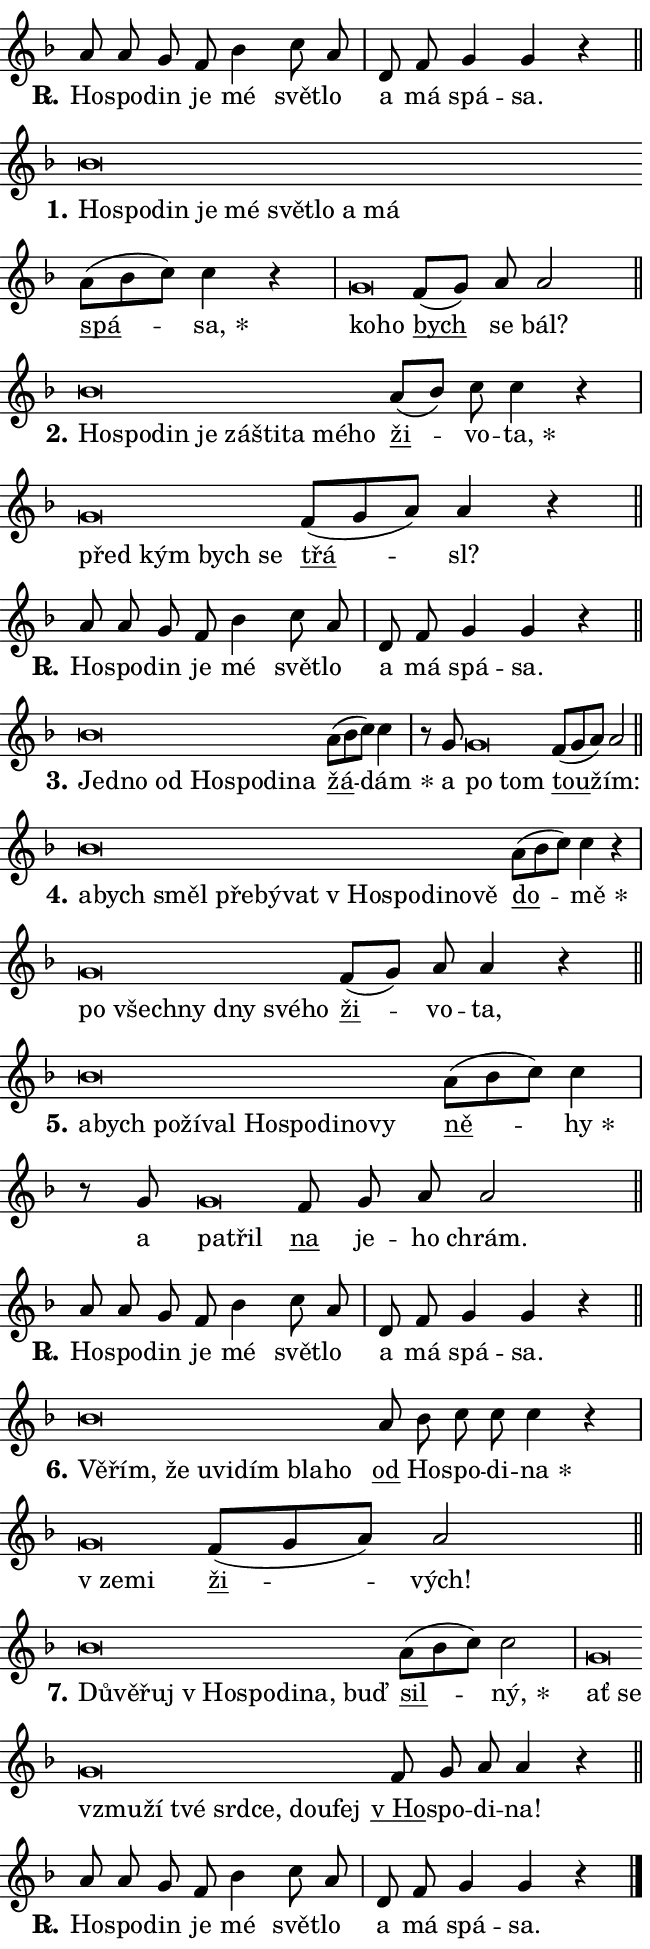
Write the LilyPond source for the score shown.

\version "2.24.0"
\header { tagline = "" }
\paper {
  indent = 0\cm
  top-margin = 0\cm
  right-margin = 0.13\cm % to fit lyric hyphens
  bottom-margin = 0\cm
  left-margin = 0\cm
  paper-width = 11\cm
  page-breaking = #ly:one-page-breaking
  system-system-spacing.basic-distance = #11
  score-system-spacing.basic-distance = #11
  ragged-last = ##f
}


%% Author: Thomas Morley
%% https://lists.gnu.org/archive/html/lilypond-user/2020-05/msg00002.html
#(define (line-position grob)
"Returns position of @var[grob} in current system:
   @code{'start}, if at first time-step
   @code{'end}, if at last time-step
   @code{'middle} otherwise
"
  (let* ((col (ly:item-get-column grob))
         (ln (ly:grob-object col 'left-neighbor))
         (rn (ly:grob-object col 'right-neighbor))
         (col-to-check-left (if (ly:grob? ln) ln col))
         (col-to-check-right (if (ly:grob? rn) rn col))
         (break-dir-left
           (and
             (ly:grob-property col-to-check-left 'non-musical #f)
             (ly:item-break-dir col-to-check-left)))
         (break-dir-right
           (and
             (ly:grob-property col-to-check-right 'non-musical #f)
             (ly:item-break-dir col-to-check-right))))
        (cond ((eqv? 1 break-dir-left) 'start)
              ((eqv? -1 break-dir-right) 'end)
              (else 'middle))))

#(define (tranparent-at-line-position vctor)
  (lambda (grob)
  "Relying on @code{line-position} select the relevant enry from @var{vctor}.
Used to determine transparency,"
    (case (line-position grob)
      ((end) (not (vector-ref vctor 0)))
      ((middle) (not (vector-ref vctor 1)))
      ((start) (not (vector-ref vctor 2))))))

noteHeadBreakVisibility =
#(define-music-function (break-visibility)(vector?)
"Makes @code{NoteHead}s transparent relying on @var{break-visibility}"
#{
  \override NoteHead.transparent =
    #(tranparent-at-line-position break-visibility)
#})

#(define delete-ledgers-for-transparent-note-heads
  (lambda (grob)
    "Reads whether a @code{NoteHead} is transparent.
If so this @code{NoteHead} is removed from @code{'note-heads} from
@var{grob}, which is supposed to be @code{LedgerLineSpanner}.
As a result ledgers are not printed for this @code{NoteHead}"
    (let* ((nhds-array (ly:grob-object grob 'note-heads))
           (nhds-list
             (if (ly:grob-array? nhds-array)
                 (ly:grob-array->list nhds-array)
                 '()))
           ;; Relies on the transparent-property being done before
           ;; Staff.LedgerLineSpanner.after-line-breaking is executed.
           ;; This is fragile ...
           (to-keep
             (remove
               (lambda (nhd)
                 (ly:grob-property nhd 'transparent #f))
               nhds-list)))
      ;; TODO find a better method to iterate over grob-arrays, similiar
      ;; to filter/remove etc for lists
      ;; For now rebuilt from scratch
      (set! (ly:grob-object grob 'note-heads)  '())
      (for-each
        (lambda (nhd)
          (ly:pointer-group-interface::add-grob grob 'note-heads nhd))
        to-keep))))

squashNotes = {
  \override NoteHead.X-extent = #'(-0.2 . 0.2)
  \override NoteHead.Y-extent = #'(-0.75 . 0)
  \override NoteHead.stencil =
    #(lambda (grob)
       (let ((pos (ly:grob-property grob 'staff-position)))
         (begin
           (if (< pos -7) (display "ERROR: Lower brevis then expected\n") (display ""))
           (if (<= pos -6) ly:text-interface::print ly:note-head::print))))
}
unSquashNotes = {
  \revert NoteHead.X-extent
  \revert NoteHead.Y-extent
  \revert NoteHead.stencil
}

hideNotes = \noteHeadBreakVisibility #begin-of-line-visible
unHideNotes = \noteHeadBreakVisibility #all-visible

% work-around for resetting accidentals
% https://lilypond.org/doc/v2.23/Documentation/notation/displaying-rhythms#unmetered-music
cadenzaMeasure = {
  \cadenzaOff
  \partial 1024 s1024
  \cadenzaOn
}

#(define-markup-command (accent layout props text) (markup?)
  "Underline accented syllable"
  (interpret-markup layout props
    #{\markup \override #'(offset . 4.3) \underline { #text }#}))

responsum = \markup \concat {
  "R" \hspace #-1.05 \path #0.1 #'((moveto 0 0.07) (lineto 0.9 0.8)) \hspace #0.05 "."
}

spaceSize = #0.6828661417322834 % exact space size for TeX Gyre Schola

\layout {
  \context {
    \Staff
    \remove "Time_signature_engraver"
    \override LedgerLineSpanner.after-line-breaking = #delete-ledgers-for-transparent-note-heads
  }
  \context {
    \Lyrics {
      \override LyricSpace.minimum-distance = \spaceSize
      \override LyricText.font-name = #"TeX Gyre Schola"
      \override LyricText.font-size = 1
      \override StanzaNumber.font-name = #"TeX Gyre Schola Bold"
      \override StanzaNumber.font-size = 1
    }
  }
  \context {
    \Score 
    \override NoteHead.text =
      #(lambda (grob) 
        (let ((pos (ly:grob-property grob 'staff-position)))
          #{\markup {
            \combine
              \halign #-0.55 \raise #(if (= pos -6) 0 0.5) \override #'(thickness . 2) \draw-line #'(3.2 . 0)
              \musicglyph "noteheads.sM1"
          }#}))
  }
}

% magnetic-lyrics.ily
%
%   written by
%     Jean Abou Samra <jean@abou-samra.fr>
%     Werner Lemberg <wl@gnu.org>
%
%   adapted by
%     Jiri Hon <jiri.hon@gmail.com>
%
% Version 2022-Apr-15

% https://www.mail-archive.com/lilypond-user@gnu.org/msg149350.html

#(define (Left_hyphen_pointer_engraver context)
   "Collect syllable-hyphen-syllable occurrences in lyrics and store
them in properties.  This engraver only looks to the left.  For
example, if the lyrics input is @code{foo -- bar}, it does the
following.

@itemize @bullet
@item
Set the @code{text} property of the @code{LyricHyphen} grob between
@q{foo} and @q{bar} to @code{foo}.

@item
Set the @code{left-hyphen} property of the @code{LyricText} grob with
text @q{foo} to the @code{LyricHyphen} grob between @q{foo} and
@q{bar}.
@end itemize

Use this auxiliary engraver in combination with the
@code{lyric-@/text::@/apply-@/magnetic-@/offset!} hook."
   (let ((hyphen #f)
         (text #f))
     (make-engraver
      (acknowledgers
       ((lyric-syllable-interface engraver grob source-engraver)
        (set! text grob)))
      (end-acknowledgers
       ((lyric-hyphen-interface engraver grob source-engraver)
        ;(when (not (grob::has-interface grob 'lyric-space-interface))
          (set! hyphen grob)));)
      ((stop-translation-timestep engraver)
       (when (and text hyphen)
         (ly:grob-set-object! text 'left-hyphen hyphen))
       (set! text #f)
       (set! hyphen #f)))))

#(define (lyric-text::apply-magnetic-offset! grob)
   "If the space between two syllables is less than the value in
property @code{LyricText@/.details@/.squash-threshold}, move the right
syllable to the left so that it gets concatenated with the left
syllable.

Use this function as a hook for
@code{LyricText@/.after-@/line-@/breaking} if the
@code{Left_@/hyphen_@/pointer_@/engraver} is active."
   (let ((hyphen (ly:grob-object grob 'left-hyphen #f)))
     (when hyphen
       (let ((left-text (ly:spanner-bound hyphen LEFT)))
         (when (grob::has-interface left-text 'lyric-syllable-interface)
           (let* ((common (ly:grob-common-refpoint grob left-text X))
                  (this-x-ext (ly:grob-extent grob common X))
                  (left-x-ext
                   (begin
                     ;; Trigger magnetism for left-text.
                     (ly:grob-property left-text 'after-line-breaking)
                     (ly:grob-extent left-text common X)))
                  ;; `delta` is the gap width between two syllables.
                  (delta (- (interval-start this-x-ext)
                            (interval-end left-x-ext)))
                  (details (ly:grob-property grob 'details))
                  (threshold (assoc-get 'squash-threshold details 0.2)))
             (when (< delta threshold)
               (let* (;; We have to manipulate the input text so that
                      ;; ligatures crossing syllable boundaries are not
                      ;; disabled.  For languages based on the Latin
                      ;; script this is essentially a beautification.
                      ;; However, for non-Western scripts it can be a
                      ;; necessity.
                      (lt (ly:grob-property left-text 'text))
                      (rt (ly:grob-property grob 'text))
                      (is-space (grob::has-interface hyphen 'lyric-space-interface))
                      (space (if is-space " " ""))
                      (extra-delta (if is-space spaceSize 0))
                      ;; Append new syllable.
                      (ltrt-space (if (and (string? lt) (string? rt))
                                (string-append lt space rt)
                                (make-concat-markup (list lt space rt))))
                      ;; Right-align `ltrt` to the right side.
                      (ltrt-space-markup (grob-interpret-markup
                               grob
                               (make-translate-markup
                                (cons (interval-length this-x-ext) 0)
                                (make-right-align-markup ltrt-space)))))
                 (begin
                   ;; Don't print `left-text`.
                   (ly:grob-set-property! left-text 'stencil #f)
                   ;; Set text and stencil (which holds all collected
                   ;; syllables so far) and shift it to the left.
                   (ly:grob-set-property! grob 'text ltrt-space)
                   (ly:grob-set-property! grob 'stencil ltrt-space-markup)
                   (ly:grob-translate-axis! grob (- (- delta extra-delta)) X))))))))))


#(define (lyric-hyphen::displace-bounds-first grob)
   ;; Make very sure this callback isn't triggered too early.
   (let ((left (ly:spanner-bound grob LEFT))
         (right (ly:spanner-bound grob RIGHT)))
     (ly:grob-property left 'after-line-breaking)
     (ly:grob-property right 'after-line-breaking)
     (ly:lyric-hyphen::print grob)))

squashThreshold = #0.4

\layout {
  \context {
    \Lyrics
    \consists #Left_hyphen_pointer_engraver
    \override LyricText.after-line-breaking =
      #lyric-text::apply-magnetic-offset!
    \override LyricHyphen.stencil = #lyric-hyphen::displace-bounds-first
    \override LyricText.details.squash-threshold = \squashThreshold
    \override LyricHyphen.minimum-distance = 0
    \override LyricHyphen.minimum-length = \squashThreshold
  }
}

squashText = \override LyricText.details.squash-threshold = 9999
unSquashText = \override LyricText.details.squash-threshold = \squashThreshold

leftText = \override LyricText.self-alignment-X = #LEFT
unLeftText = \revert LyricText.self-alignment-X

starOffset = #(lambda (grob) 
                (let ((x_offset (ly:self-alignment-interface::aligned-on-x-parent grob)))
                  (if (= x_offset 0) 0 (+ x_offset 1.2))))

star = #(define-music-function (syllable)(string?)
"Append star separator at the end of a syllable"
#{
  \once \override LyricText.X-offset = #starOffset
  \lyricmode { \markup {
    #syllable
    \override #'((font-name . "TeX Gyre Schola Bold")) \hspace #0.2 \lower #0.65 \larger "*"
  } }
#})

starAccent = #(define-music-function (syllable)(string?)
"Append star separator at the end of a syllable and make accent"
#{
  \once \override LyricText.X-offset = #starOffset
  \lyricmode { \markup {
    \accent #syllable
    \override #'((font-name . "TeX Gyre Schola Bold")) \hspace #0.2 \lower #0.65 \larger "*"
  } }
#})

breath = #(define-music-function (syllable)(string?)
"Append breathing indicator at the end of a syllable"
#{
  \lyricmode { \markup { #syllable "+" } }
#})

optionalBreath = #(define-music-function (syllable)(string?)
"Append optional breathing indicator at the end of a syllable"
#{
  \lyricmode { \markup { #syllable "(+)" } }
#})


\score {
    <<
        \new Voice = "melody" { \cadenzaOn \key f \major \relative { a'8 a g f bes4 c8 a \cadenzaMeasure \bar "|" d, f \bar "" g4 g r \cadenzaMeasure \bar "||" \break } }
        \new Lyrics \lyricsto "melody" { \lyricmode { \set stanza = \responsum
Ho -- spo -- din je mé svět -- lo a má spá -- sa. } }
    >>
    \layout {}
}

\score {
    <<
        \new Voice = "melody" { \cadenzaOn \key f \major \relative { \squashNotes bes'\breve*1/16 \hideNotes \breve*1/16 \bar "" \breve*1/16 \bar "" \breve*1/16 \bar "" \breve*1/16 \bar "" \breve*1/16 \bar "" \breve*1/16 \bar "" \breve*1/16 \breve*1/16 \bar "" \unHideNotes \unSquashNotes \bar "" a8[( bes c)] c4 r \cadenzaMeasure \bar "|" \squashNotes g\breve*1/16 \hideNotes \breve*1/16 \bar "" \unHideNotes \unSquashNotes \bar "" f8[( g)] a a2 \cadenzaMeasure \bar "||" \break } }
        \new Lyrics \lyricsto "melody" { \lyricmode { \set stanza = "1."
\leftText Ho -- \squashText spo -- din je mé svět -- lo a má \unLeftText \unSquashText \markup \accent spá -- \star sa, \leftText ko -- \squashText ho \unLeftText \unSquashText \markup \accent bych se bál? } }
    >>
    \layout {}
}

\score {
    <<
        \new Voice = "melody" { \cadenzaOn \key f \major \relative { \squashNotes bes'\breve*1/16 \hideNotes \breve*1/16 \bar "" \breve*1/16 \bar "" \breve*1/16 \bar "" \breve*1/16 \bar "" \breve*1/16 \bar "" \breve*1/16 \bar "" \breve*1/16 \breve*1/16 \bar "" \unHideNotes \unSquashNotes \bar "" a8[( bes)] c c4 r \cadenzaMeasure \bar "|" \squashNotes g\breve*1/16 \hideNotes \breve*1/16 \bar "" \breve*1/16 \breve*1/16 \bar "" \unHideNotes \unSquashNotes \bar "" f8[( g a)] a4 r \cadenzaMeasure \bar "||" \break } }
        \new Lyrics \lyricsto "melody" { \lyricmode { \set stanza = "2."
\leftText Ho -- \squashText spo -- din je zá -- šti -- ta mé -- ho \unLeftText \unSquashText \markup \accent ži -- vo -- \star ta, \leftText před \squashText kým bych se \unLeftText \unSquashText \markup \accent třá -- sl? } }
    >>
    \layout {}
}

\score {
    <<
        \new Voice = "melody" { \cadenzaOn \key f \major \relative { a'8 a g f bes4 c8 a \cadenzaMeasure \bar "|" d, f \bar "" g4 g r \cadenzaMeasure \bar "||" \break } }
        \new Lyrics \lyricsto "melody" { \lyricmode { \set stanza = \responsum
Ho -- spo -- din je mé svět -- lo a má spá -- sa. } }
    >>
    \layout {}
}

\score {
    <<
        \new Voice = "melody" { \cadenzaOn \key f \major \relative { \squashNotes bes'\breve*1/16 \hideNotes \breve*1/16 \bar "" \breve*1/16 \bar "" \breve*1/16 \bar "" \breve*1/16 \bar "" \breve*1/16 \breve*1/16 \bar "" \unHideNotes \unSquashNotes \bar "" a8[( bes c)] c4 \cadenzaMeasure \bar "|" r8 g \squashNotes g\breve*1/16 \hideNotes \breve*1/16 \bar "" \unHideNotes \unSquashNotes \bar "" f8[( g a)] a2 \cadenzaMeasure \bar "||" \break } }
        \new Lyrics \lyricsto "melody" { \lyricmode { \set stanza = "3."
\leftText Jed -- \squashText no od Ho -- spo -- di -- na \unLeftText \unSquashText \markup \accent žá -- \star dám a \leftText po \squashText tom \unLeftText \unSquashText \markup \accent tou -- žím: } }
    >>
    \layout {}
}

\score {
    <<
        \new Voice = "melody" { \cadenzaOn \key f \major \relative { \squashNotes bes'\breve*1/16 \hideNotes \breve*1/16 \bar "" \breve*1/16 \bar "" \breve*1/16 \bar "" \breve*1/16 \bar "" \breve*1/16 \bar "" \breve*1/16 \bar "" \breve*1/16 \bar "" \breve*1/16 \bar "" \breve*1/16 \breve*1/16 \bar "" \unHideNotes \unSquashNotes \bar "" a8[( bes c)] c4 r \cadenzaMeasure \bar "|" \squashNotes g\breve*1/16 \hideNotes \breve*1/16 \bar "" \breve*1/16 \bar "" \breve*1/16 \bar "" \breve*1/16 \breve*1/16 \bar "" \unHideNotes \unSquashNotes \bar "" f8[( g)] a a4 r \cadenzaMeasure \bar "||" \break } }
        \new Lyrics \lyricsto "melody" { \lyricmode { \set stanza = "4."
\leftText a -- \squashText bych směl pře -- bý -- vat "v Ho" -- spo -- di -- no -- vě \unLeftText \unSquashText \markup \accent do -- \star mě \leftText po \squashText všech -- ny dny své -- ho \unLeftText \unSquashText \markup \accent ži -- vo -- ta, } }
    >>
    \layout {}
}

\score {
    <<
        \new Voice = "melody" { \cadenzaOn \key f \major \relative { \squashNotes bes'\breve*1/16 \hideNotes \breve*1/16 \bar "" \breve*1/16 \bar "" \breve*1/16 \bar "" \breve*1/16 \bar "" \breve*1/16 \bar "" \breve*1/16 \bar "" \breve*1/16 \bar "" \breve*1/16 \breve*1/16 \bar "" \unHideNotes \unSquashNotes \bar "" a8[( bes c)] c4 \cadenzaMeasure \bar "|" r8 g \squashNotes g\breve*1/16 \hideNotes \breve*1/16 \bar "" \unHideNotes \unSquashNotes \bar "" f8 g a a2 \cadenzaMeasure \bar "||" \break } }
        \new Lyrics \lyricsto "melody" { \lyricmode { \set stanza = "5."
\leftText a -- \squashText bych po -- ží -- val Ho -- spo -- di -- no -- vy \unLeftText \unSquashText \markup \accent ně -- \star hy a \leftText pa -- \squashText třil \unLeftText \unSquashText \markup \accent na je -- ho chrám. } }
    >>
    \layout {}
}

\score {
    <<
        \new Voice = "melody" { \cadenzaOn \key f \major \relative { a'8 a g f bes4 c8 a \cadenzaMeasure \bar "|" d, f \bar "" g4 g r \cadenzaMeasure \bar "||" \break } }
        \new Lyrics \lyricsto "melody" { \lyricmode { \set stanza = \responsum
Ho -- spo -- din je mé svět -- lo a má spá -- sa. } }
    >>
    \layout {}
}

\score {
    <<
        \new Voice = "melody" { \cadenzaOn \key f \major \relative { \squashNotes bes'\breve*1/16 \hideNotes \breve*1/16 \bar "" \breve*1/16 \bar "" \breve*1/16 \bar "" \breve*1/16 \bar "" \breve*1/16 \bar "" \breve*1/16 \breve*1/16 \bar "" \unHideNotes \unSquashNotes \bar "" a8 bes c c c4 r \cadenzaMeasure \bar "|" \squashNotes g\breve*1/16 \hideNotes \breve*1/16 \bar "" \unHideNotes \unSquashNotes \bar "" f8[( g a)] a2 \cadenzaMeasure \bar "||" \break } }
        \new Lyrics \lyricsto "melody" { \lyricmode { \set stanza = "6."
\leftText Vě -- \squashText řím, že u -- vi -- dím bla -- ho \unLeftText \unSquashText \markup \accent od Ho -- spo -- di -- \star na \leftText "v ze" -- \squashText mi \unLeftText \unSquashText \markup \accent ži -- vých! } }
    >>
    \layout {}
}

\score {
    <<
        \new Voice = "melody" { \cadenzaOn \key f \major \relative { \squashNotes bes'\breve*1/16 \hideNotes \breve*1/16 \bar "" \breve*1/16 \bar "" \breve*1/16 \bar "" \breve*1/16 \bar "" \breve*1/16 \bar "" \breve*1/16 \breve*1/16 \bar "" \unHideNotes \unSquashNotes \bar "" a8[( bes c)] c2 \cadenzaMeasure \bar "|" \squashNotes g\breve*1/16 \hideNotes \breve*1/16 \bar "" \breve*1/16 \bar "" \breve*1/16 \bar "" \breve*1/16 \bar "" \breve*1/16 \bar "" \breve*1/16 \bar "" \breve*1/16 \breve*1/16 \bar "" \unHideNotes \unSquashNotes \bar "" f8 g a a4 r \cadenzaMeasure \bar "||" \break } }
        \new Lyrics \lyricsto "melody" { \lyricmode { \set stanza = "7."
\leftText Dů -- \squashText vě -- řuj "v Ho" -- spo -- di -- na, buď \unLeftText \unSquashText \markup \accent sil -- \star ný, \leftText ať \squashText se vzmu -- ží tvé srd -- ce, dou -- fej \unLeftText \unSquashText \markup \accent "v Ho" -- spo -- di -- na! } }
    >>
    \layout {}
}

\score {
    <<
        \new Voice = "melody" { \cadenzaOn \key f \major \relative { a'8 a g f bes4 c8 a \cadenzaMeasure \bar "|" d, f \bar "" g4 g r \cadenzaMeasure \bar "||" \break } \bar "|." }
        \new Lyrics \lyricsto "melody" { \lyricmode { \set stanza = \responsum
Ho -- spo -- din je mé svět -- lo a má spá -- sa. } }
    >>
    \layout {}
}
